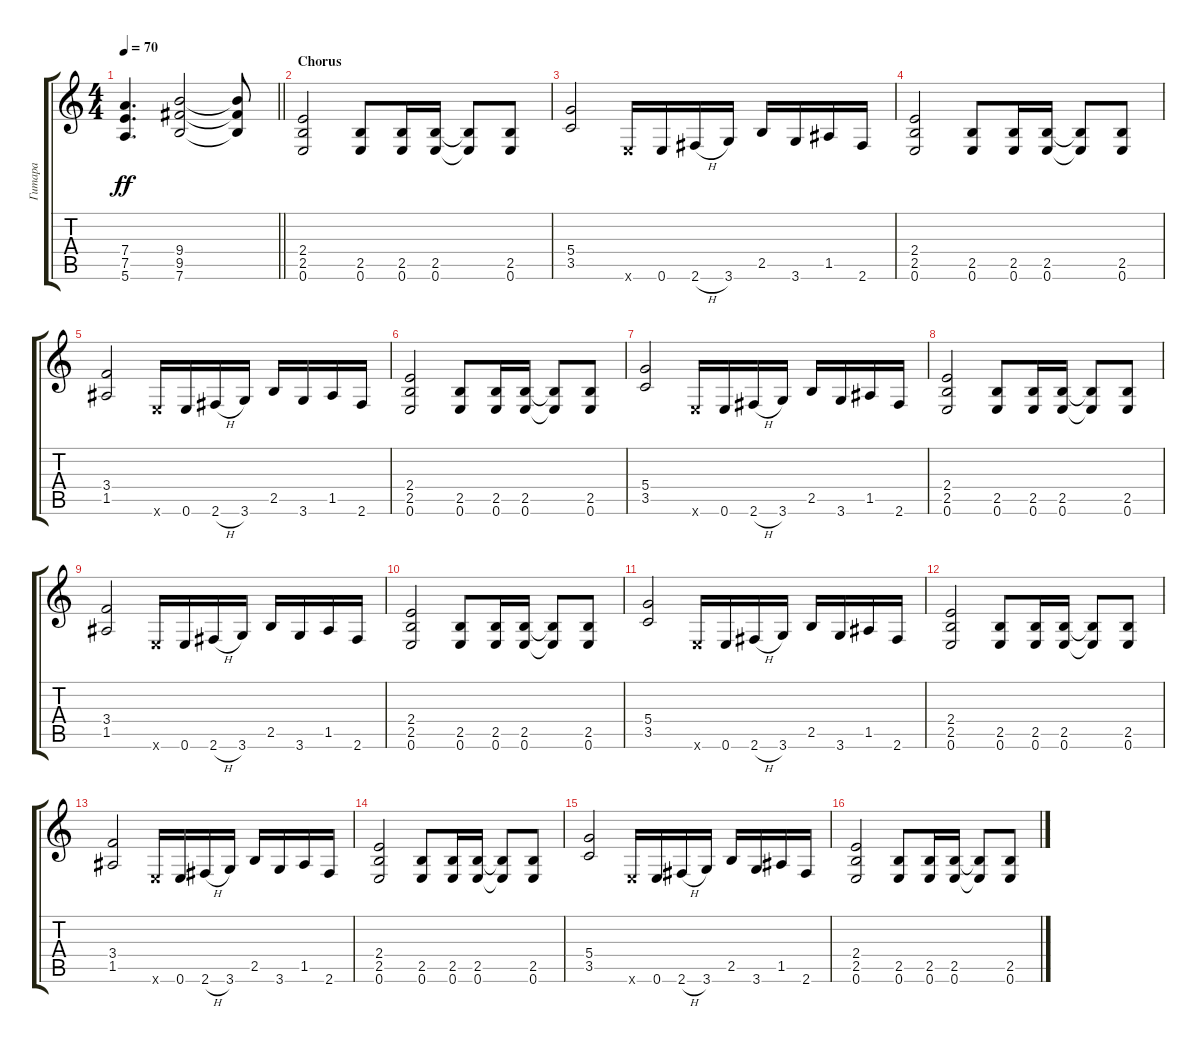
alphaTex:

\track ("Гитара" "Гитара") {mute instrument distortionguitar}
\staff {score tabs}
\tuning (E4 B3 G3 D3 A2 E2) {hide}
\ts (4 4)
\tempo 70
\clef g2
\barLineRight lightlight
\ks aminor
(7.4 7.5 5.6).4{d dy ff} (9.4 9.5 7.6).2 (9.4{t} 9.5{t} 7.6{t}).8 |
\section ("" "Chorus")
(2.4 2.5 0.6).2 (2.5 0.6).8 (2.5 0.6).16 (2.5 0.6).16 (2.5{t} 0.6{t}).8 (2.5 0.6).8 |
(5.4 3.5).2 0.6{x}.16 0.6.16 2.6{h}.16 3.6.16 2.5.16 3.6.16 1.5.16 2.6.16 |
(2.4 2.5 0.6).2 (2.5 0.6).8 (2.5 0.6).16 (2.5 0.6).16 (2.5{t} 0.6{t}).8 (2.5 0.6).8 |
(3.4 1.5).2 0.6{x}.16 0.6.16 2.6{h}.16 3.6.16 2.5.16 3.6.16 1.5.16 2.6.16 |
(2.4 2.5 0.6).2 (2.5 0.6).8 (2.5 0.6).16 (2.5 0.6).16 (2.5{t} 0.6{t}).8 (2.5 0.6).8 |
(5.4 3.5).2 0.6{x}.16 0.6.16 2.6{h}.16 3.6.16 2.5.16 3.6.16 1.5.16 2.6.16 |
(2.4 2.5 0.6).2 (2.5 0.6).8 (2.5 0.6).16 (2.5 0.6).16 (2.5{t} 0.6{t}).8 (2.5 0.6).8 |
(3.4 1.5).2 0.6{x}.16 0.6.16 2.6{h}.16 3.6.16 2.5.16 3.6.16 1.5.16 2.6.16 |
(2.4 2.5 0.6).2 (2.5 0.6).8 (2.5 0.6).16 (2.5 0.6).16 (2.5{t} 0.6{t}).8 (2.5 0.6).8 |
(5.4 3.5).2 0.6{x}.16 0.6.16 2.6{h}.16 3.6.16 2.5.16 3.6.16 1.5.16 2.6.16 |
(2.4 2.5 0.6).2 (2.5 0.6).8 (2.5 0.6).16 (2.5 0.6).16 (2.5{t} 0.6{t}).8 (2.5 0.6).8 |
(3.4 1.5).2 0.6{x}.16 0.6.16 2.6{h}.16 3.6.16 2.5.16 3.6.16 1.5.16 2.6.16 |
(2.4 2.5 0.6).2 (2.5 0.6).8 (2.5 0.6).16 (2.5 0.6).16 (2.5{t} 0.6{t}).8 (2.5 0.6).8 |
(5.4 3.5).2 0.6{x}.16 0.6.16 2.6{h}.16 3.6.16 2.5.16 3.6.16 1.5.16 2.6.16 |
(2.4 2.5 0.6).2 (2.5 0.6).8 (2.5 0.6).16 (2.5 0.6).16 (2.5{t} 0.6{t}).8 (2.5 0.6).8
